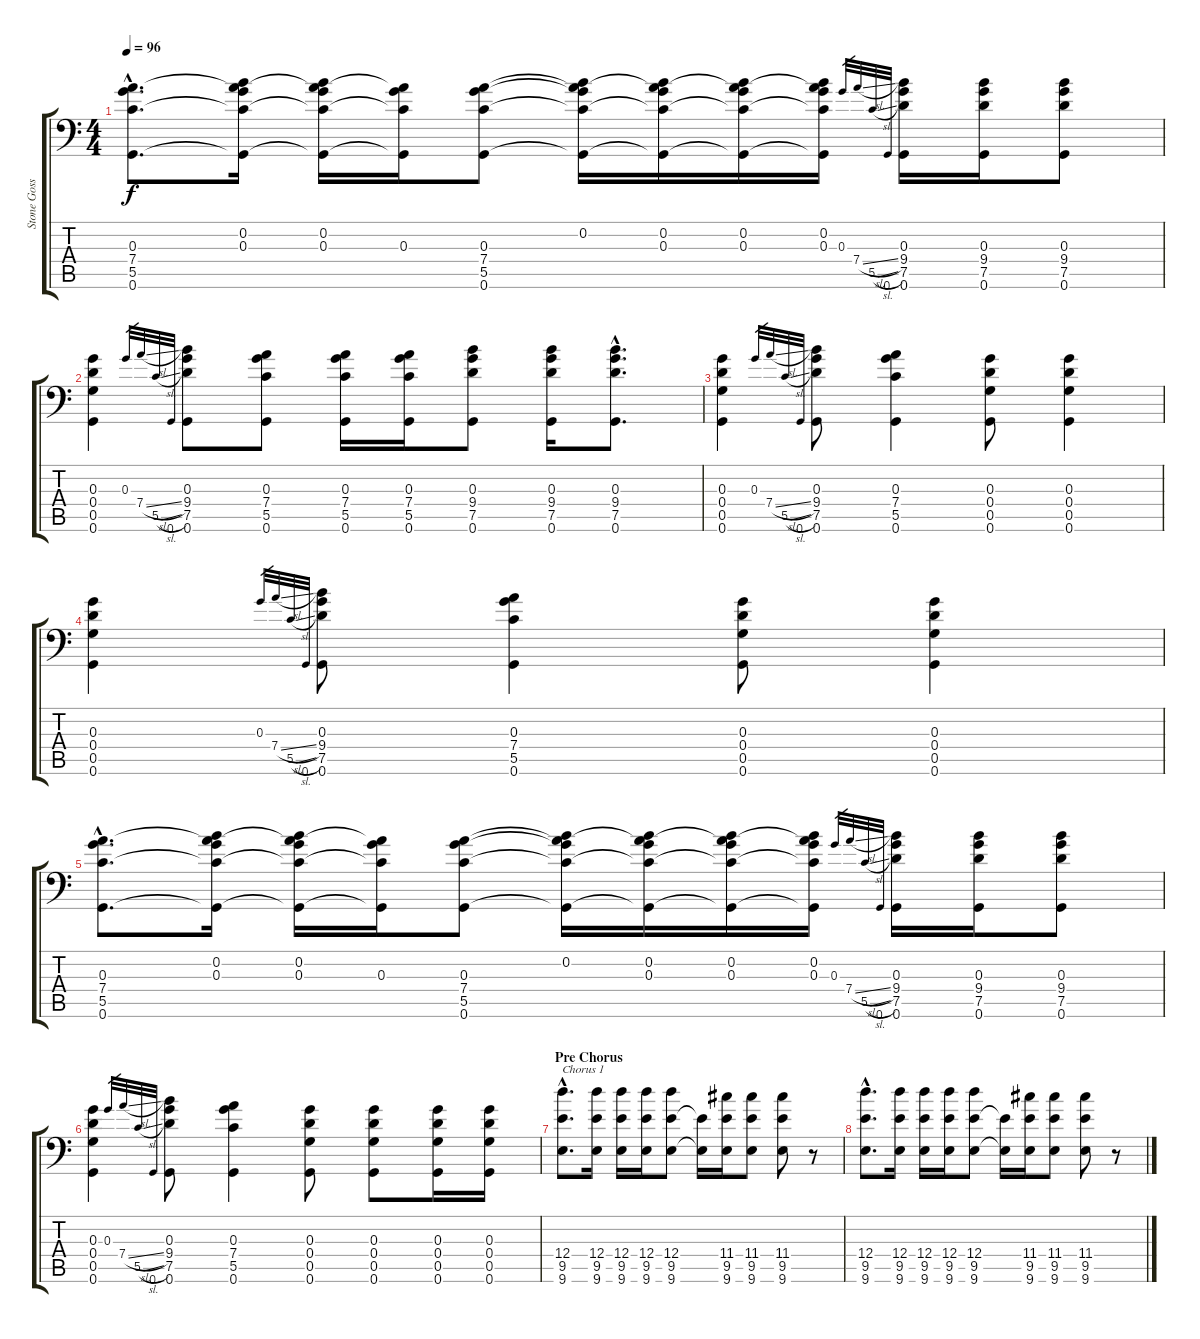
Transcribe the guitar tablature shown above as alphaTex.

\track ("Stone Gossard" "Stone Goss") {instrument acousticguitarsteel}
\staff {score tabs}
\tuning (D4 B3 G3 D3 G2 G1) {hide}
\ts (4 4)
\tempo 96
\clef f4
\ks c
(0.3{hac} 7.4{hac} 5.5{hac} 0.6{hac}).8{d dy f} (0.2 0.3 7.4{t} 5.5{t} 0.6{t}).16 (0.2 0.3 7.4{t} 5.5{t} 0.6{t}).16 (0.3 7.4{t} 5.5{t} 0.6{t}).16 (0.3 7.4 5.5 0.6).8 (0.2 0.3{t} 7.4{t} 5.5{t} 0.6{t}).16 (0.2 0.3 7.4{t} 5.5{t} 0.6{t}).16 (0.2 0.3 7.4{t} 5.5{t} 0.6{t}).16 (0.2 0.3 7.4{t} 5.5{t} 0.6{t}).16 0.3.32{gr} 7.4{sl}.32{gr} 5.5{sl}.32{gr} 0.6.32{gr} (0.3 9.4 7.5 0.6).16 (0.3 9.4 7.5 0.6).16 (0.3 9.4 7.5 0.6).8 |
(0.3 0.4 0.5 0.6).4 0.3.32{gr} 7.4{sl}.32{gr} 5.5{sl}.32{gr} 0.6.32{gr} (0.3 9.4 7.5 0.6).8 (0.3 7.4 5.5 0.6).8 (0.3 7.4 5.5 0.6).16 (0.3 7.4 5.5 0.6).16 (0.3 9.4 7.5 0.6).8 (0.3 9.4 7.5 0.6).16 (0.3{hac} 9.4{hac} 7.5{hac} 0.6{hac}).8{d} |
(0.3 0.4 0.5 0.6).4 0.3.32{gr} 7.4{sl}.32{gr} 5.5{sl}.32{gr} 0.6.32{gr} (0.3 9.4 7.5 0.6).8 (0.3 7.4 5.5 0.6).4 (0.3 0.4 0.5 0.6).8 (0.3 0.4 0.5 0.6).4 |
(0.3 0.4 0.5 0.6).4 0.3.32{gr} 7.4{sl}.32{gr} 5.5{sl}.32{gr} 0.6.32{gr} (0.3 9.4 7.5 0.6).8 (0.3 7.4 5.5 0.6).4 (0.3 0.4 0.5 0.6).8 (0.3 0.4 0.5 0.6).4 |
(0.3{hac} 7.4{hac} 5.5{hac} 0.6{hac}).8{d} (0.2 0.3 7.4{t} 5.5{t} 0.6{t}).16 (0.2 0.3 7.4{t} 5.5{t} 0.6{t}).16 (0.3 7.4{t} 5.5{t} 0.6{t}).16 (0.3 7.4 5.5 0.6).8 (0.2 0.3{t} 7.4{t} 5.5{t} 0.6{t}).16 (0.2 0.3 7.4{t} 5.5{t} 0.6{t}).16 (0.2 0.3 7.4{t} 5.5{t} 0.6{t}).16 (0.2 0.3 7.4{t} 5.5{t} 0.6{t}).16 0.3.32{gr} 7.4{sl}.32{gr} 5.5{sl}.32{gr} 0.6.32{gr} (0.3 9.4 7.5 0.6).16 (0.3 9.4 7.5 0.6).16 (0.3 9.4 7.5 0.6).8 |
(0.3 0.4 0.5 0.6).4 0.3.32{gr} 7.4{sl}.32{gr} 5.5{sl}.32{gr} 0.6.32{gr} (0.3 9.4 7.5 0.6).8 (0.3 7.4 5.5 0.6).4 (0.3 0.4 0.5 0.6).8 (0.3 0.4 0.5 0.6).8 (0.3 0.4 0.5 0.6).16 (0.3 0.4 0.5 0.6).16 |
\section ("" "Pre Chorus")
(12.4{hac} 9.5{hac} 9.6{hac}).8{d txt "Chorus 1"} (12.4 9.5 9.6).16 (12.4 9.5 9.6).16 (12.4 9.5 9.6).16 (12.4 9.5 9.6).8 (9.5{t} 9.6{t}).16 (11.4 9.5 9.6).16 (11.4 9.5 9.6).8 (11.4 9.5 9.6).8 r.8 |
(12.4{hac} 9.5{hac} 9.6{hac}).8{d} (12.4 9.5 9.6).16 (12.4 9.5 9.6).16 (12.4 9.5 9.6).16 (12.4 9.5 9.6).8 (9.5{t} 9.6{t}).16 (11.4 9.5 9.6).16 (11.4 9.5 9.6).8 (11.4 9.5 9.6).8 r.8
